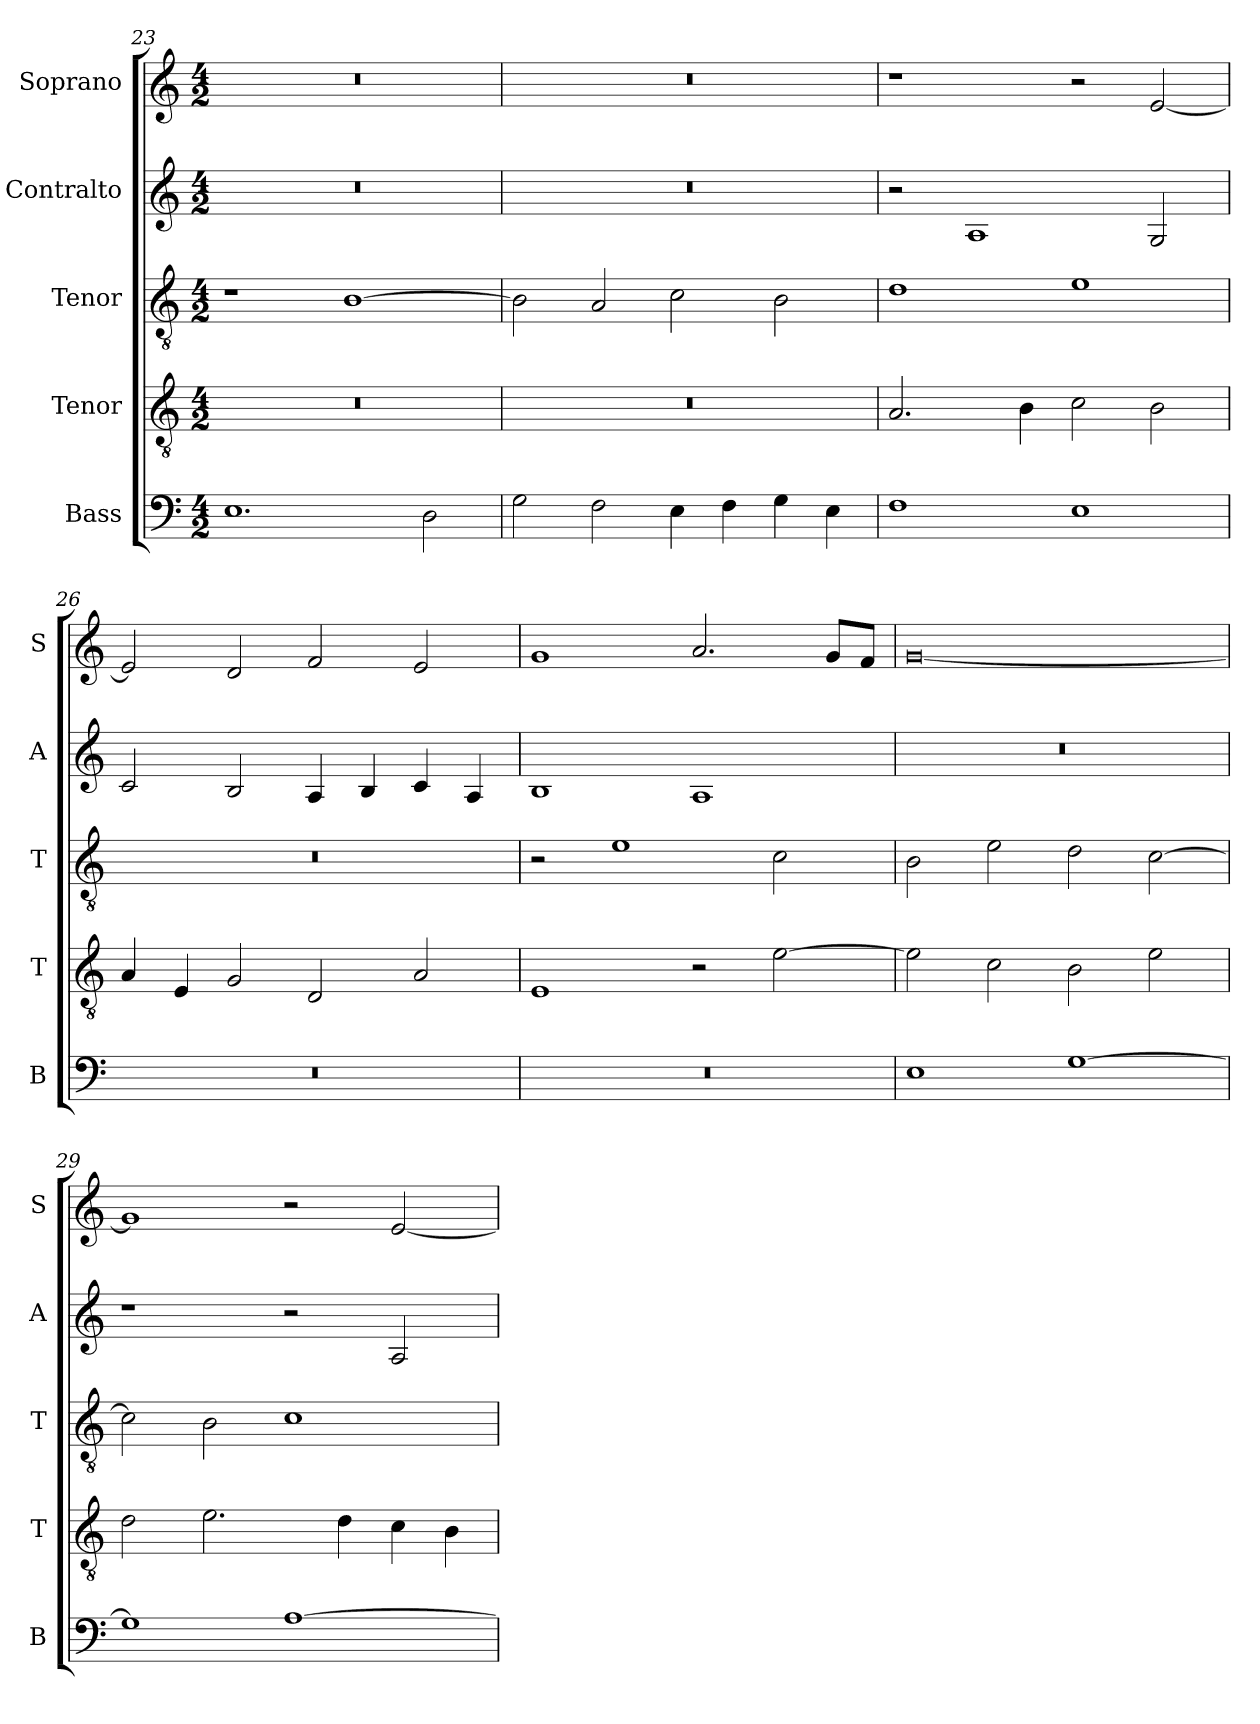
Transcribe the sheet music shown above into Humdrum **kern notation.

**kern	**kern	**kern	**kern	**kern
*part5	*part4	*part3	*part2	*part1
*staff5	*staff4	*staff3	*staff2	*staff1
*I"Bass	*I"Tenor	*I"Tenor	*I"Contralto	*I"Soprano
*I'B	*I'T	*I'T	*I'A	*I'S
*clefF4	*clefGv2	*clefGv2	*clefG2	*clefG2
*k[]	*k[]	*k[]	*k[]	*k[]
*E:phr	*E:phr	*E:phr	*E:phr	*E:phr
*M4/2	*M4/2	*M4/2	*M4/2	*M4/2
=23	=23	=23	=23	=23
1.E	0r	1r	0r	0r
.	.	[1B	.	.
2D	.	.	.	.
=24	=24	=24	=24	=24
2G	0r	2B]	0r	0r
2F	.	2A	.	.
4E	.	2c	.	.
4F	.	.	.	.
4G	.	2B	.	.
4E	.	.	.	.
=25	=25	=25	=25	=25
1F	2.A	1d	2r	1r
.	.	.	1A	.
.	4B	.	.	.
1E	2c	1e	.	2r
.	2B	.	2G	[2e
=26	=26	=26	=26	=26
0r	4A	0r	2c	2e]
.	4E	.	.	.
.	2G	.	2B	2d
.	2D	.	4A	2f
.	.	.	4B	.
.	2A	.	4c	2e
.	.	.	4A	.
=27	=27	=27	=27	=27
0r	1E	2r	1B	1g
.	.	1e	.	.
.	2r	.	1A	2.a
.	[2e	2c	.	.
.	.	.	.	8g/L
.	.	.	.	8f/J
=28	=28	=28	=28	=28
1E	2e]	2B	0r	[0g
.	2c	2e	.	.
[1G	2B	2d	.	.
.	2e	[2c	.	.
=29	=29	=29	=29	=29
1G]	2d	2c]	1r	1g]
.	2.e	2B	.	.
[1A	.	1c	2r	2r
.	4d	.	.	.
.	4c	.	2A	[2e
.	4B	.	.	.
=	=	=	=	=
*-	*-	*-	*-	*-
